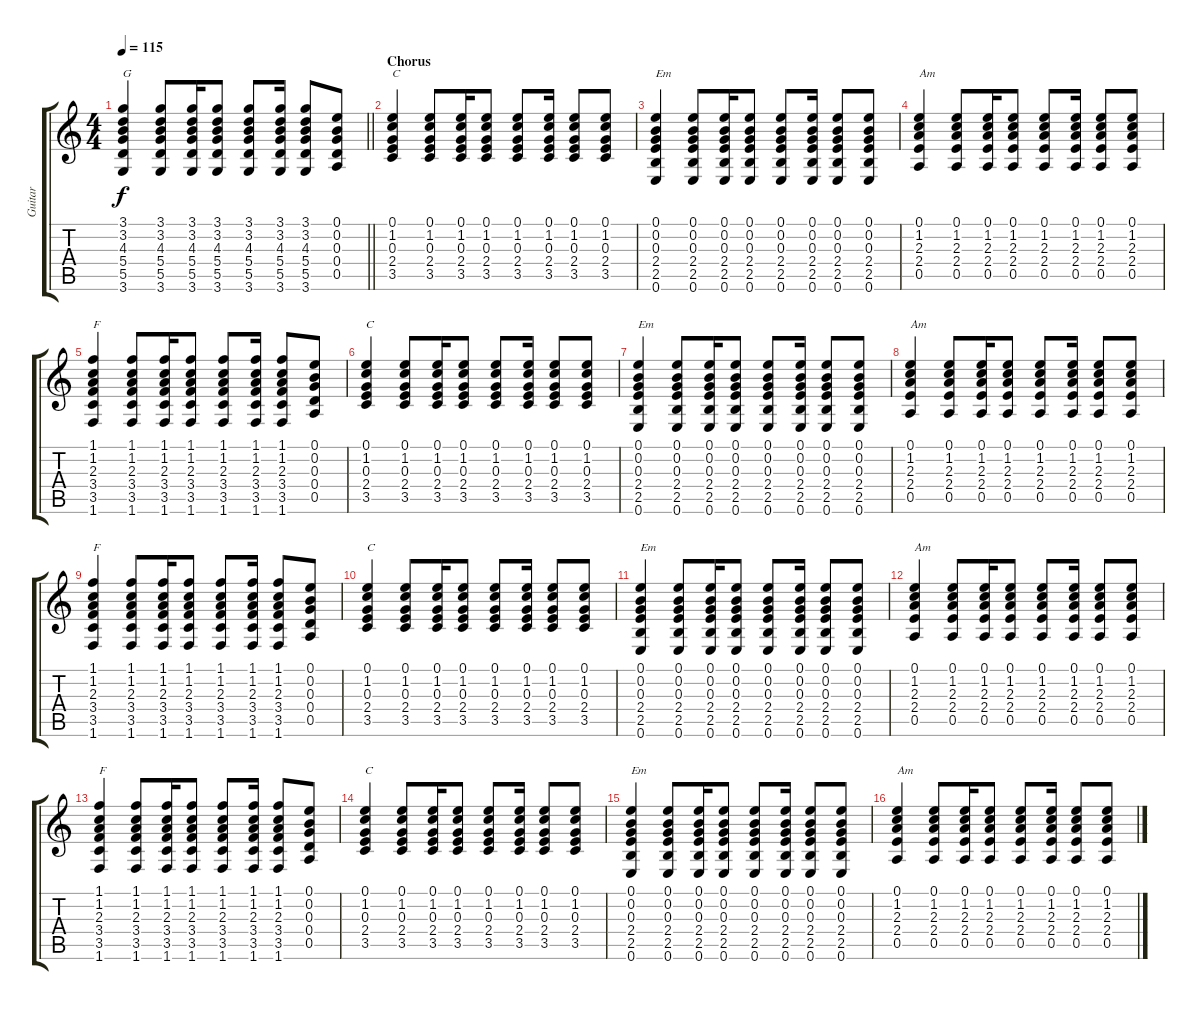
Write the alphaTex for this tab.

\track ("Guitar" "Guitar") {instrument acousticguitarsteel}
\staff {score tabs}
\tuning (E4 B3 G3 D3 A2 E2) {hide}
\ts (4 4)
\tempo 115
\clef g2
\barLineRight lightlight
\ks c
(3.1 3.2 4.3 5.4 5.5 3.6).4{txt "G" dy f} (3.1 3.2 4.3 5.4 5.5 3.6).8 (3.1 3.2 4.3 5.4 5.5 3.6).16 (3.1 3.2 4.3 5.4 5.5 3.6).8 (3.1 3.2 4.3 5.4 5.5 3.6).8 (3.1 3.2 4.3 5.4 5.5 3.6).16 (3.1 3.2 4.3 5.4 5.5 3.6).8 (0.1 0.2 0.3 0.4 0.5).8 |
\section ("" "Chorus")
(0.1 1.2 0.3 2.4 3.5).4{txt "C"} (0.1 1.2 0.3 2.4 3.5).8 (0.1 1.2 0.3 2.4 3.5).16 (0.1 1.2 0.3 2.4 3.5).8 (0.1 1.2 0.3 2.4 3.5).8 (0.1 1.2 0.3 2.4 3.5).16 (0.1 1.2 0.3 2.4 3.5).8 (0.1 1.2 0.3 2.4 3.5).8 |
(0.1 0.2 0.3 2.4 2.5 0.6).4{txt "Em"} (0.1 0.2 0.3 2.4 2.5 0.6).8 (0.1 0.2 0.3 2.4 2.5 0.6).16 (0.1 0.2 0.3 2.4 2.5 0.6).8 (0.1 0.2 0.3 2.4 2.5 0.6).8 (0.1 0.2 0.3 2.4 2.5 0.6).16 (0.1 0.2 0.3 2.4 2.5 0.6).8 (0.1 0.2 0.3 2.4 2.5 0.6).8 |
(0.1 1.2 2.3 2.4 0.5).4{txt "Am"} (0.1 1.2 2.3 2.4 0.5).8 (0.1 1.2 2.3 2.4 0.5).16 (0.1 1.2 2.3 2.4 0.5).8 (0.1 1.2 2.3 2.4 0.5).8 (0.1 1.2 2.3 2.4 0.5).16 (0.1 1.2 2.3 2.4 0.5).8 (0.1 1.2 2.3 2.4 0.5).8 |
(1.1 1.2 2.3 3.4 3.5 1.6).4{txt "F"} (1.1 1.2 2.3 3.4 3.5 1.6).8 (1.1 1.2 2.3 3.4 3.5 1.6).16 (1.1 1.2 2.3 3.4 3.5 1.6).8 (1.1 1.2 2.3 3.4 3.5 1.6).8 (1.1 1.2 2.3 3.4 3.5 1.6).16 (1.1 1.2 2.3 3.4 3.5 1.6).8 (0.1 0.2 0.3 0.4 0.5).8 |
(0.1 1.2 0.3 2.4 3.5).4{txt "C"} (0.1 1.2 0.3 2.4 3.5).8 (0.1 1.2 0.3 2.4 3.5).16 (0.1 1.2 0.3 2.4 3.5).8 (0.1 1.2 0.3 2.4 3.5).8 (0.1 1.2 0.3 2.4 3.5).16 (0.1 1.2 0.3 2.4 3.5).8 (0.1 1.2 0.3 2.4 3.5).8 |
(0.1 0.2 0.3 2.4 2.5 0.6).4{txt "Em"} (0.1 0.2 0.3 2.4 2.5 0.6).8 (0.1 0.2 0.3 2.4 2.5 0.6).16 (0.1 0.2 0.3 2.4 2.5 0.6).8 (0.1 0.2 0.3 2.4 2.5 0.6).8 (0.1 0.2 0.3 2.4 2.5 0.6).16 (0.1 0.2 0.3 2.4 2.5 0.6).8 (0.1 0.2 0.3 2.4 2.5 0.6).8 |
(0.1 1.2 2.3 2.4 0.5).4{txt "Am"} (0.1 1.2 2.3 2.4 0.5).8 (0.1 1.2 2.3 2.4 0.5).16 (0.1 1.2 2.3 2.4 0.5).8 (0.1 1.2 2.3 2.4 0.5).8 (0.1 1.2 2.3 2.4 0.5).16 (0.1 1.2 2.3 2.4 0.5).8 (0.1 1.2 2.3 2.4 0.5).8 |
(1.1 1.2 2.3 3.4 3.5 1.6).4{txt "F"} (1.1 1.2 2.3 3.4 3.5 1.6).8 (1.1 1.2 2.3 3.4 3.5 1.6).16 (1.1 1.2 2.3 3.4 3.5 1.6).8 (1.1 1.2 2.3 3.4 3.5 1.6).8 (1.1 1.2 2.3 3.4 3.5 1.6).16 (1.1 1.2 2.3 3.4 3.5 1.6).8 (0.1 0.2 0.3 0.4 0.5).8 |
(0.1 1.2 0.3 2.4 3.5).4{txt "C"} (0.1 1.2 0.3 2.4 3.5).8 (0.1 1.2 0.3 2.4 3.5).16 (0.1 1.2 0.3 2.4 3.5).8 (0.1 1.2 0.3 2.4 3.5).8 (0.1 1.2 0.3 2.4 3.5).16 (0.1 1.2 0.3 2.4 3.5).8 (0.1 1.2 0.3 2.4 3.5).8 |
(0.1 0.2 0.3 2.4 2.5 0.6).4{txt "Em"} (0.1 0.2 0.3 2.4 2.5 0.6).8 (0.1 0.2 0.3 2.4 2.5 0.6).16 (0.1 0.2 0.3 2.4 2.5 0.6).8 (0.1 0.2 0.3 2.4 2.5 0.6).8 (0.1 0.2 0.3 2.4 2.5 0.6).16 (0.1 0.2 0.3 2.4 2.5 0.6).8 (0.1 0.2 0.3 2.4 2.5 0.6).8 |
(0.1 1.2 2.3 2.4 0.5).4{txt "Am"} (0.1 1.2 2.3 2.4 0.5).8 (0.1 1.2 2.3 2.4 0.5).16 (0.1 1.2 2.3 2.4 0.5).8 (0.1 1.2 2.3 2.4 0.5).8 (0.1 1.2 2.3 2.4 0.5).16 (0.1 1.2 2.3 2.4 0.5).8 (0.1 1.2 2.3 2.4 0.5).8 |
(1.1 1.2 2.3 3.4 3.5 1.6).4{txt "F"} (1.1 1.2 2.3 3.4 3.5 1.6).8 (1.1 1.2 2.3 3.4 3.5 1.6).16 (1.1 1.2 2.3 3.4 3.5 1.6).8 (1.1 1.2 2.3 3.4 3.5 1.6).8 (1.1 1.2 2.3 3.4 3.5 1.6).16 (1.1 1.2 2.3 3.4 3.5 1.6).8 (0.1 0.2 0.3 0.4 0.5).8 |
(0.1 1.2 0.3 2.4 3.5).4{txt "C"} (0.1 1.2 0.3 2.4 3.5).8 (0.1 1.2 0.3 2.4 3.5).16 (0.1 1.2 0.3 2.4 3.5).8 (0.1 1.2 0.3 2.4 3.5).8 (0.1 1.2 0.3 2.4 3.5).16 (0.1 1.2 0.3 2.4 3.5).8 (0.1 1.2 0.3 2.4 3.5).8 |
(0.1 0.2 0.3 2.4 2.5 0.6).4{txt "Em"} (0.1 0.2 0.3 2.4 2.5 0.6).8 (0.1 0.2 0.3 2.4 2.5 0.6).16 (0.1 0.2 0.3 2.4 2.5 0.6).8 (0.1 0.2 0.3 2.4 2.5 0.6).8 (0.1 0.2 0.3 2.4 2.5 0.6).16 (0.1 0.2 0.3 2.4 2.5 0.6).8 (0.1 0.2 0.3 2.4 2.5 0.6).8 |
(0.1 1.2 2.3 2.4 0.5).4{txt "Am"} (0.1 1.2 2.3 2.4 0.5).8 (0.1 1.2 2.3 2.4 0.5).16 (0.1 1.2 2.3 2.4 0.5).8 (0.1 1.2 2.3 2.4 0.5).8 (0.1 1.2 2.3 2.4 0.5).16 (0.1 1.2 2.3 2.4 0.5).8 (0.1 1.2 2.3 2.4 0.5).8
